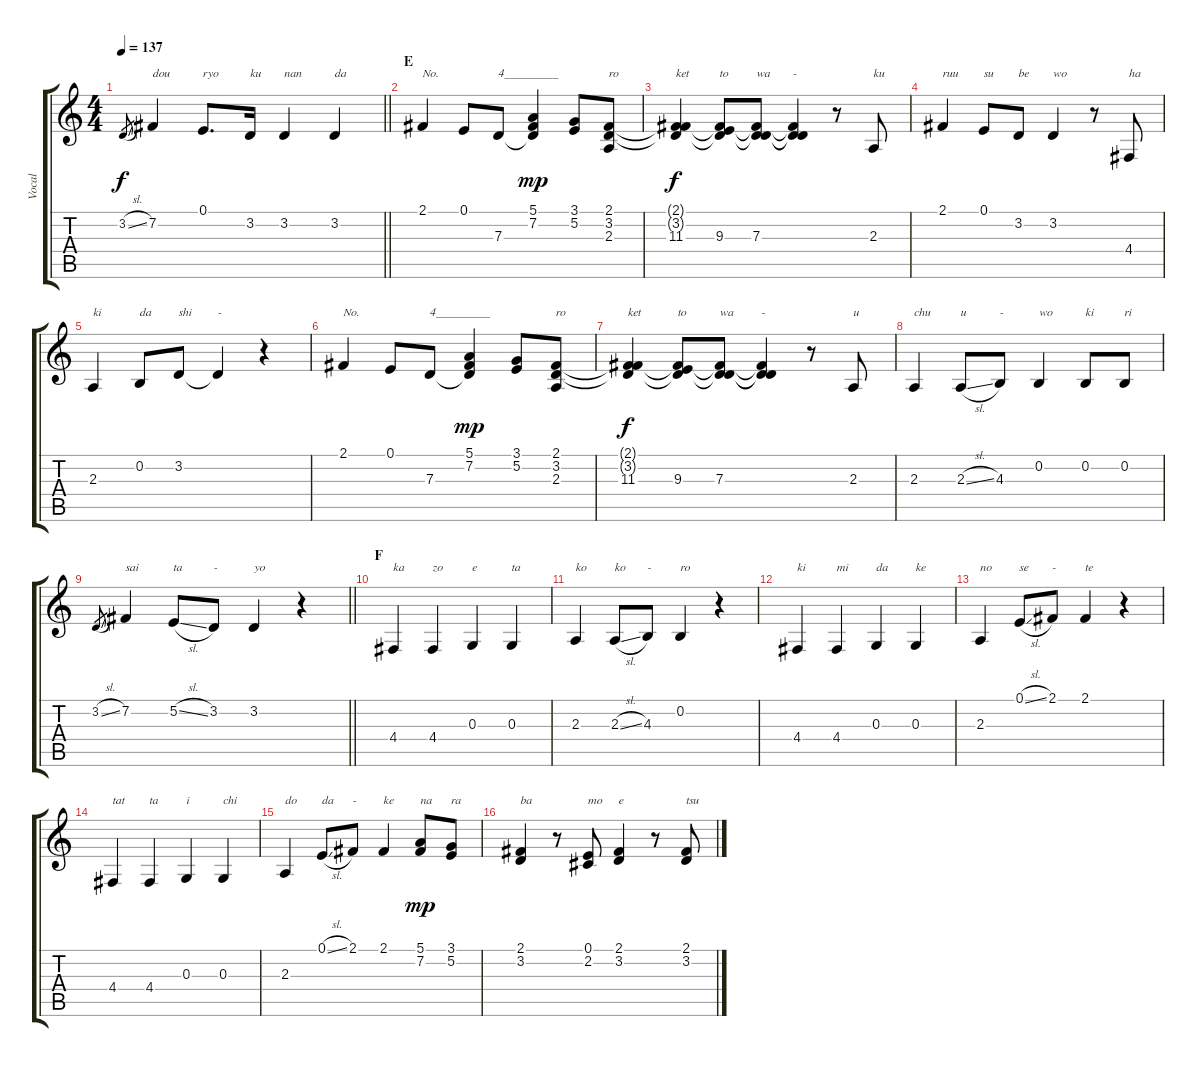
\track ("Vocal" "Vocal") {instrument clarinet}
\staff {score tabs}
\tuning (E4 B3 G3 D3 A2 E2) {hide}
\ts (4 4)
\tempo 137
\clef g2
\barLineRight lightlight
\ks c
3.2{sl}.8{gr dy f} 7.2.4{txt "dou"} 0.1.8{d txt "ryo"} 3.2.16{txt "ku"} 3.2.4{txt "nan"} 3.2.4{txt "da"} |
\section ("" "E")
2.1.4{txt "No."} 0.1.8 7.3.8{txt "4_________"} (5.1 7.2 7.3{t}).4{dy mp} (3.1 5.2).8 (2.1 3.2 2.3).8{txt "ro"} |
(2.1{t} 3.2{t} 11.3).4{txt "ket" dy f} (2.1{t} 3.2{t} 9.3).8{txt "to"} (2.1{t} 3.2{t} 7.3).8{txt "wa"} (2.1{t} 3.2{t} 7.3{t}).4{txt "-"} r.8 2.3.8{txt "ku"} |
2.1.4{txt "ruu"} 0.1.8{txt "su"} 3.2.8{txt "be"} 3.2.4{txt "wo"} r.8 4.4.8{txt "ha"} |
2.3.4{txt "ki"} 0.2.8{txt "da"} 3.2.8{txt "shi"} 3.2{t}.4{txt "-"} r.4 |
2.1.4{txt "No."} 0.1.8 7.3.8{txt "4_________"} (5.1 7.2 7.3{t}).4{dy mp} (3.1 5.2).8 (2.1 3.2 2.3).8{txt "ro"} |
(2.1{t} 3.2{t} 11.3).4{txt "ket" dy f} (2.1{t} 3.2{t} 9.3).8{txt "to"} (2.1{t} 3.2{t} 7.3).8{txt "wa"} (2.1{t} 3.2{t} 7.3{t}).4{txt "-"} r.8 2.3.8{txt "u"} |
2.3.4{txt "chu"} 2.3{sl}.8{txt "u"} 4.3.8{txt "-"} 0.2.4{txt "wo"} 0.2.8{txt "ki"} 0.2.8{txt "ri"} |
\barLineRight lightlight
3.2{sl}.8{gr} 7.2.4{txt "sai"} 5.2{sl}.8{txt "ta"} 3.2.8{txt "-"} 3.2.4{txt "yo"} r.4 |
\section ("" "F")
4.4.4{txt "ka"} 4.4.4{txt "zo"} 0.3.4{txt "e"} 0.3.4{txt "ta"} |
2.3.4{txt "ko"} 2.3{sl}.8{txt "ko"} 4.3.8{txt "-"} 0.2.4{txt "ro"} r.4 |
4.4.4{txt "ki"} 4.4.4{txt "mi"} 0.3.4{txt "da"} 0.3.4{txt "ke"} |
2.3.4{txt "no"} 0.1{sl}.8{txt "se"} 2.1.8{txt "-"} 2.1.4{txt "te"} r.4 |
4.4.4{txt "tat"} 4.4.4{txt "ta"} 0.3.4{txt "i"} 0.3.4{txt "chi"} |
2.3.4{txt "do"} 0.1{sl}.8{txt "da"} 2.1.8{txt "-"} 2.1.4{txt "ke"} (5.1 7.2).8{txt "na" dy mp} (3.1 5.2).8{txt "ra"} |
(2.1 3.2).4{txt "ba"} r.8 (0.1 2.2).8{txt "mo"} (2.1 3.2).4{txt "e"} r.8 (2.1 3.2).8{txt "tsu"}
